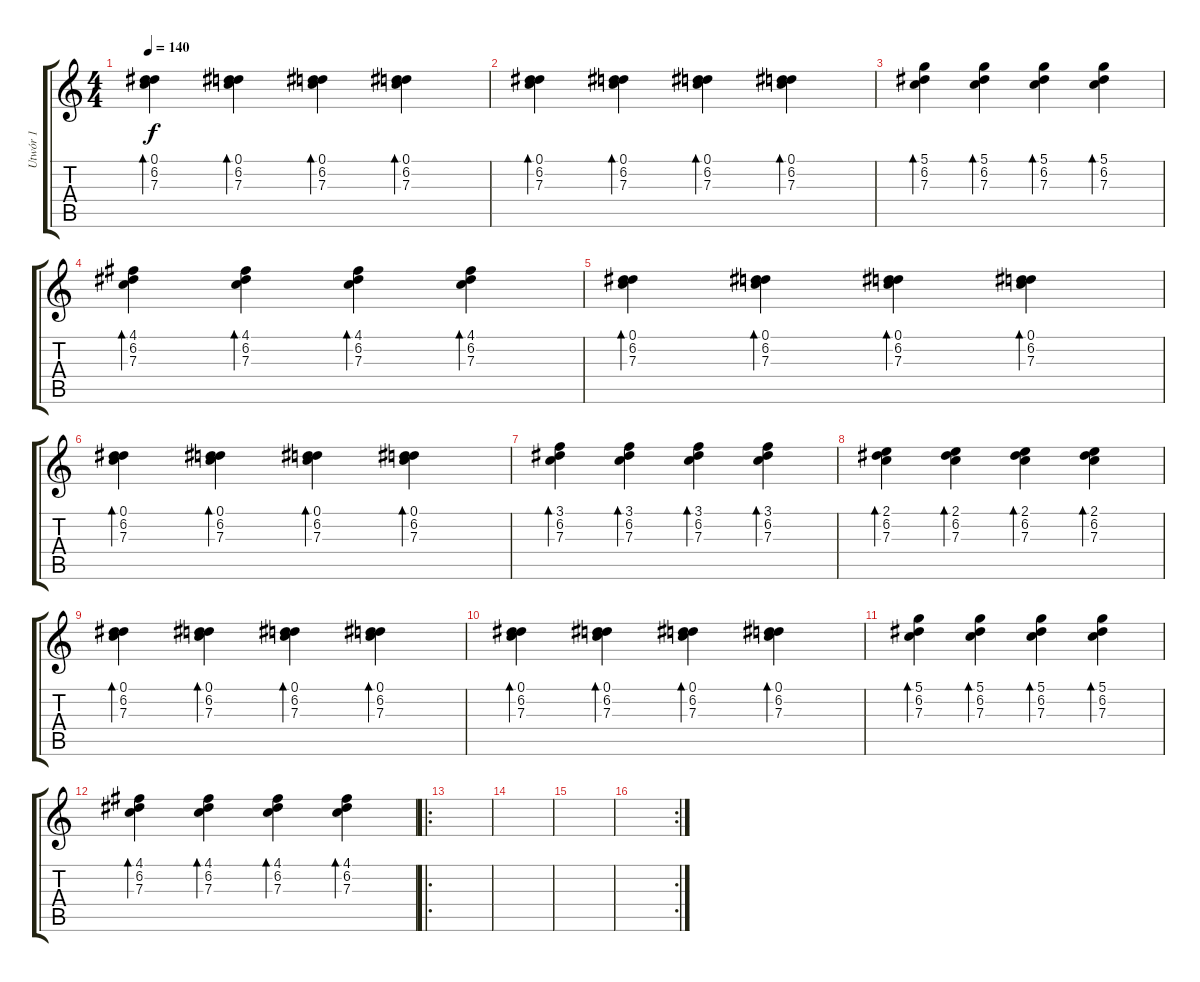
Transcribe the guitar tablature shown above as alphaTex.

\track ("Utwór 1" "Utwór 1") {instrument acousticguitarsteel}
\staff {score tabs}
\tuning (D4 A3 F3 C3 G2 D2) {hide}
\ts (4 4)
\tempo 140
\clef g2
\ks c
(0.1 6.2 7.3).4{bd 120 dy f} (0.1 6.2 7.3).4{bd 120} (0.1 6.2 7.3).4{bd 120} (0.1 6.2 7.3).4{bd 120} |
(0.1 6.2 7.3).4{bd 120} (0.1 6.2 7.3).4{bd 120} (0.1 6.2 7.3).4{bd 120} (0.1 6.2 7.3).4{bd 120} |
(5.1 6.2 7.3).4{bd 120} (5.1 6.2 7.3).4{bd 120} (5.1 6.2 7.3).4{bd 120} (5.1 6.2 7.3).4{bd 120} |
(4.1 6.2 7.3).4{bd 120} (4.1 6.2 7.3).4{bd 120} (4.1 6.2 7.3).4{bd 120} (4.1 6.2 7.3).4{bd 120} |
(0.1 6.2 7.3).4{bd 120} (0.1 6.2 7.3).4{bd 120} (0.1 6.2 7.3).4{bd 120} (0.1 6.2 7.3).4{bd 120} |
(0.1 6.2 7.3).4{bd 120} (0.1 6.2 7.3).4{bd 120} (0.1 6.2 7.3).4{bd 120} (0.1 6.2 7.3).4{bd 120} |
(3.1 6.2 7.3).4{bd 120} (3.1 6.2 7.3).4{bd 120} (3.1 6.2 7.3).4{bd 120} (3.1 6.2 7.3).4{bd 120} |
(2.1 6.2 7.3).4{bd 120} (2.1 6.2 7.3).4{bd 120} (2.1 6.2 7.3).4{bd 120} (2.1 6.2 7.3).4{bd 120} |
(0.1 6.2 7.3).4{bd 120} (0.1 6.2 7.3).4{bd 120} (0.1 6.2 7.3).4{bd 120} (0.1 6.2 7.3).4{bd 120} |
(0.1 6.2 7.3).4{bd 120} (0.1 6.2 7.3).4{bd 120} (0.1 6.2 7.3).4{bd 120} (0.1 6.2 7.3).4{bd 120} |
(5.1 6.2 7.3).4{bd 120} (5.1 6.2 7.3).4{bd 120} (5.1 6.2 7.3).4{bd 120} (5.1 6.2 7.3).4{bd 120} |
(4.1 6.2 7.3).4{bd 120} (4.1 6.2 7.3).4{bd 120} (4.1 6.2 7.3).4{bd 120} (4.1 6.2 7.3).4{bd 120} |
\ro
|
|
|
\rc 2
